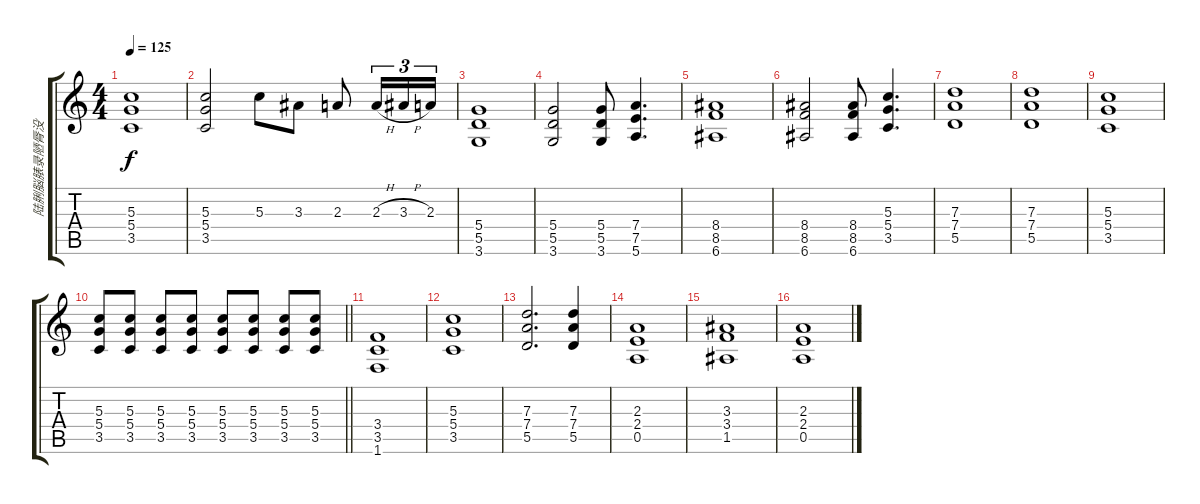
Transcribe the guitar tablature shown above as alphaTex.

\track ("陆脷脳脿录陋脣没" "陆脷脳脿录陋脣没") {instrument acousticguitarnylon}
\staff {score tabs}
\tuning (E4 B3 G3 D3 A2 E2) {hide}
\ts (4 4)
\tempo 125
\clef g2
\ks c
(5.3 5.4 3.5).1{dy f} |
(5.3 5.4 3.5).2 5.3.8 3.3.8 2.3.8 2.3{h}.16{tu (3 2)} 3.3{h}.16{tu (3 2)} 2.3.16{tu (3 2)} |
(5.4 5.5 3.6).1 |
(5.4 5.5 3.6).2 (5.4 5.5 3.6).8 (7.4 7.5 5.6).4{d} |
(8.4 8.5 6.6).1 |
(8.4 8.5 6.6).2 (8.4 8.5 6.6).8 (5.3 5.4 3.5).4{d} |
(7.3 7.4 5.5).1 |
(7.3 7.4 5.5).1 |
(5.3 5.4 3.5).1 |
\barLineRight lightlight
(5.3 5.4 3.5).8 (5.3 5.4 3.5).8 (5.3 5.4 3.5).8 (5.3 5.4 3.5).8 (5.3 5.4 3.5).8 (5.3 5.4 3.5).8 (5.3 5.4 3.5).8 (5.3 5.4 3.5).8 |
(3.4 3.5 1.6).1 |
(5.3 5.4 3.5).1 |
(7.3 7.4 5.5).2{d} (7.3 7.4 5.5).4 |
(2.3 2.4 0.5).1 |
(3.3 3.4 1.5).1 |
(2.3 2.4 0.5).1
